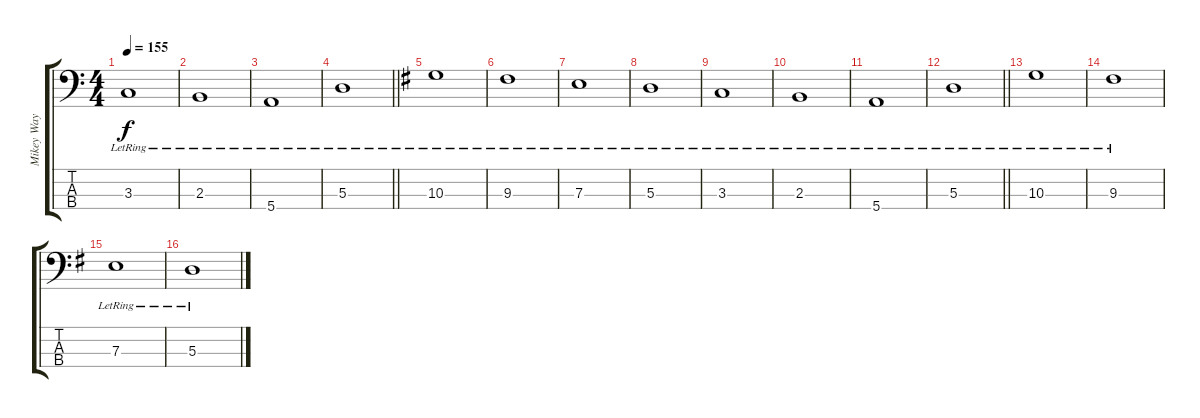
\track ("Mikey Way [Bass]" "Mikey Way ") {instrument electricbasspick}
\staff {score tabs}
\tuning (G2 D2 A1 E1) {hide}
\ts (4 4)
\tempo 155
\clef f4
\ks c
3.3{lr}.1{dy f} |
2.3{lr}.1 |
5.4{lr}.1 |
\barLineRight lightlight
5.3{lr}.1 |
\ks eminor
10.3{lr}.1 |
9.3{lr}.1 |
7.3{lr}.1 |
5.3{lr}.1 |
3.3{lr}.1 |
2.3{lr}.1 |
5.4{lr}.1 |
\barLineRight lightlight
5.3{lr}.1 |
10.3{lr}.1 |
9.3{lr}.1 |
7.3{lr}.1 |
5.3{lr}.1
